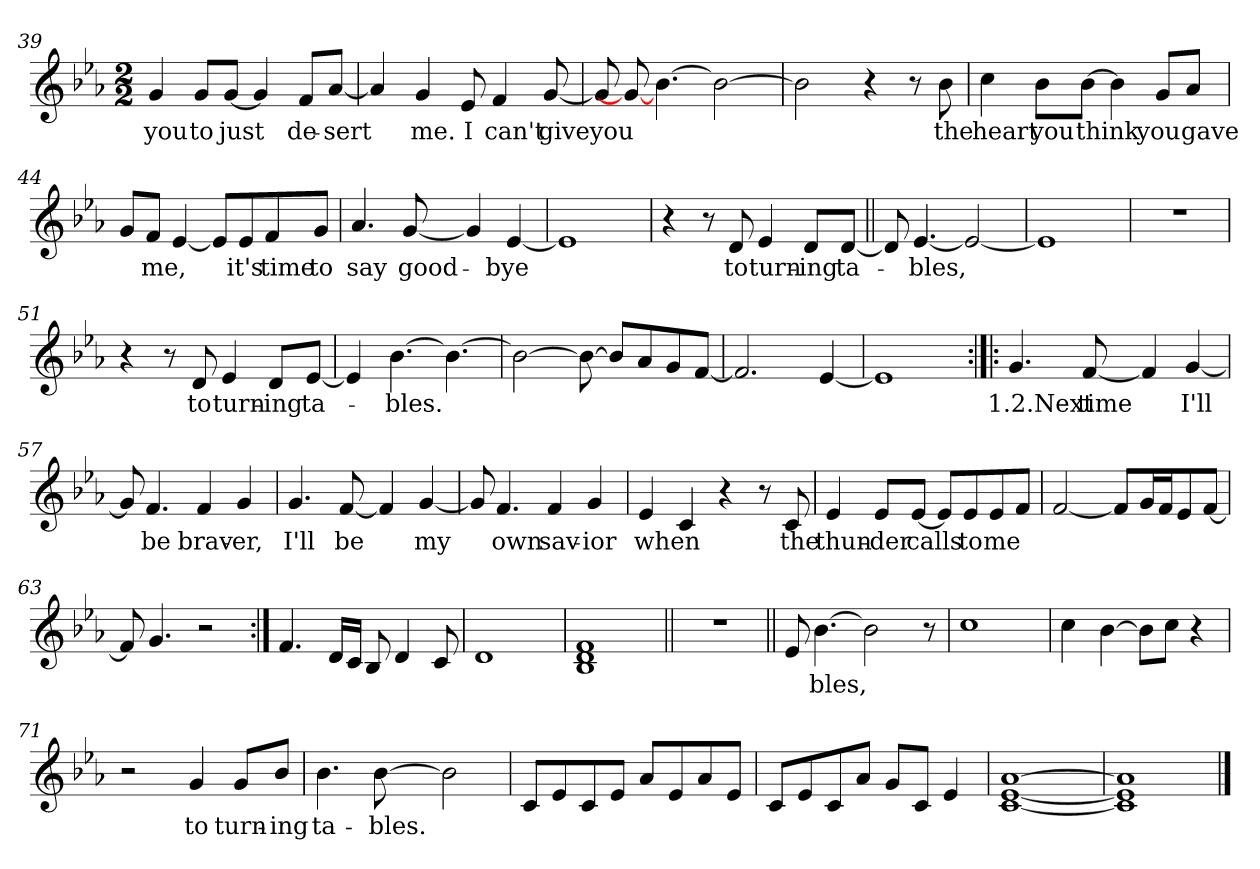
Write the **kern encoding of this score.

**kern	**text
*part1	*part1
*staff1	*staff1
*clefG2	*
*k[b-e-a-]	*
*E-:	*
*M2/2	*
=39	=39
!	!LO:LY:b
4g/	you
!	!LO:LY:b
8g/L	to
!	!LO:LY:b
[<8g/J	just
4g/]	.
!	!LO:LY:b
8f/L	de-
!	!LO:LY:b
[8a-/J	-sert
=40	=40
4a-/]	.
!	!LO:LY:b
4g/	me.
!	!LO:LY:b
8e-/	I
!	!LO:LY:b
4f/	can't
!	!LO:LY:b
[<8g/	give
!!LO:LB:g=z
=41	=41
!	!LO:LY:b
8g/]	you
8g/_	.
[>4.b-\	.
2b-\_	.
=42	=42
2b-\]	.
4r	.
8r	.
!	!LO:LY:b
8b-\	the
=43	=43
!	!LO:LY:b
4cc\	heart
!	!LO:LY:b
8b-\L	you
!	!LO:LY:b
[>8b-\J	think
4b-\]	.
!	!LO:LY:b
8g/L	you
!	!LO:LY:b
8a-/J	gave
=44	=44
8g/L	.
!	!LO:LY:b
8f/J	me,
[<4e-/	.
8e-/L]	.
!	!LO:LY:b
8e-/	it's
!	!LO:LY:b
8f/	time
!	!LO:LY:b
8g/J	to
=45	=45
!	!LO:LY:b
4.a-/	say
!	!LO:LY:b
[<8g/	good-
4g/]	.
!	!LO:LY:b
[<4e-/	-bye
=46	=46
1e-]	.
!!LO:PB:g=z
=47	=47
4r	.
8r	.
!	!LO:LY:b
8d/	to
!	!LO:LY:b
4e-/	turn-
!	!LO:LY:b
8d/L	-ing
!	!LO:LY:b
[8d/J	ta-
=48||	=48||
8d/]	.
!	!LO:LY:b
[<4.e-/	-bles,
2e-/_	.
=49	=49
1e-]	.
=50	=50
1r	.
=51	=51
4r	.
8r	.
!	!LO:LY:b
8d/	to
!	!LO:LY:b
4e-/	turn-
!	!LO:LY:b
8d/L	-ing
!	!LO:LY:b
[<8e-/J	ta-
=52	=52
4e-/]	.
!	!LO:LY:b
[>4.b-\	-bles.
4.b-\_	.
!!LO:LB:g=z
=53	=53
2b-\_	.
8b-\_	.
8b-/L]	.
8a-/	.
8g/	.
[8f/J	.
=54	=54
2.f/]	.
[<4e-/	.
=55	=55
1e-]	.
=56:|!|:	=56:|!|:
!	!LO:LY:b
4.g/	1.2.Next
!	!LO:LY:b
[<8f/	time
4f/]	.
!	!LO:LY:b
[<4g/	I'll
=57	=57
8g/]	.
!	!LO:LY:b
4.f/	be
!	!LO:LY:b
4f/	brav-
!	!LO:LY:b
4g/	-er,
=58	=58
!	!LO:LY:b
4.g/	I'll
!	!LO:LY:b
[<8f/	be
4f/]	.
!	!LO:LY:b
[<4g/	my
!!LO:LB:g=z
=59	=59
8g/]	.
!	!LO:LY:b
4.f/	own
!	!LO:LY:b
4f/	sav-
!	!LO:LY:b
4g/	-ior
=60	=60
!	!LO:LY:b
4e-/	when
4c/	.
4r	.
8r	.
!	!LO:LY:b
8c/	the
=61	=61
!	!LO:LY:b
4e-/	thun-
!	!LO:LY:b
8e-/L	-der
!	!LO:LY:b
[8e-/J	calls
8e-/L]	.
!	!LO:LY:b
8e-/	to
!	!LO:LY:b
8e-/	me
8f/J	.
=62	=62
[2f/	.
8f/L]	.
16g/L	.
16f/J	.
8e-/	.
[8f/J	.
=63	=63
8f/]	.
4.g/	.
2r	.
!!LO:LB:g=z
=64:|!	=64:|!
4.f/	.
16d/LL	.
16c/JJ	.
8B-/	.
4d/	.
8c/	.
=65	=65
1d	.
=66	=66
1B- 1d 1f	.
=67||	=67||
1r	.
=68||	=68||
8e-/	.
!	!LO:LY:b
[4.b-\	bles,
2b-\]	.
8r	.
=69	=69
1cc	.
=70	=70
4cc\	.
[>4b-\	.
8b-\L]	.
8cc\J	.
4r	.
!!LO:LB:g=z
=71	=71
2r	.
!	!LO:LY:b
4g/	to
!	!LO:LY:b
8g/L	turn-
!	!LO:LY:b
8b-/J	-ing
=72	=72
!	!LO:LY:b
4.b-\	ta-
!	!LO:LY:b
[8b-\	-bles.
2b-\]	.
=73	=73
8c/L	.
8e-/	.
8c/	.
8e-/J	.
8a-/L	.
8e-/	.
8a-/	.
8e-/J	.
=74	=74
8c/L	.
8e-/	.
8c/	.
8a-/J	.
8g/L	.
8c/J	.
4e-/	.
=75	=75
[1c [1e- [1a-	.
=76	=76
1c] 1e-] 1a-]	.
==	==
*-	*-
